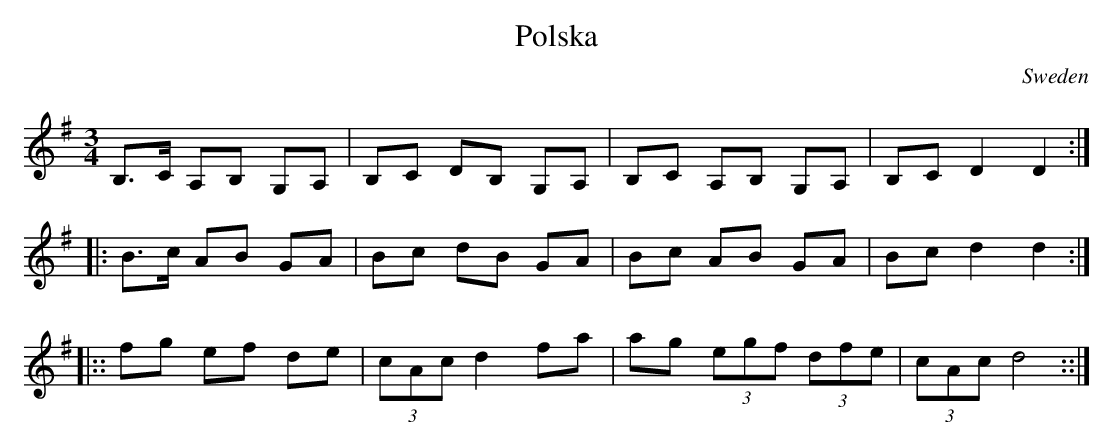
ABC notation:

X:1
T:Polska
M:3/4
O:Sweden
K:G
B,>C A,B, G,A, | B,C DB, G,A, | B,C A,B, G,A, | B,C D2 D2 ::
B>c AB GA      | Bc dB GA     | Bc AB GA      | Bc d2 d2 :|
|::fg ef de | (3cAc d2fa | ag (3egf (3dfe | (3cAc d4 ::|
